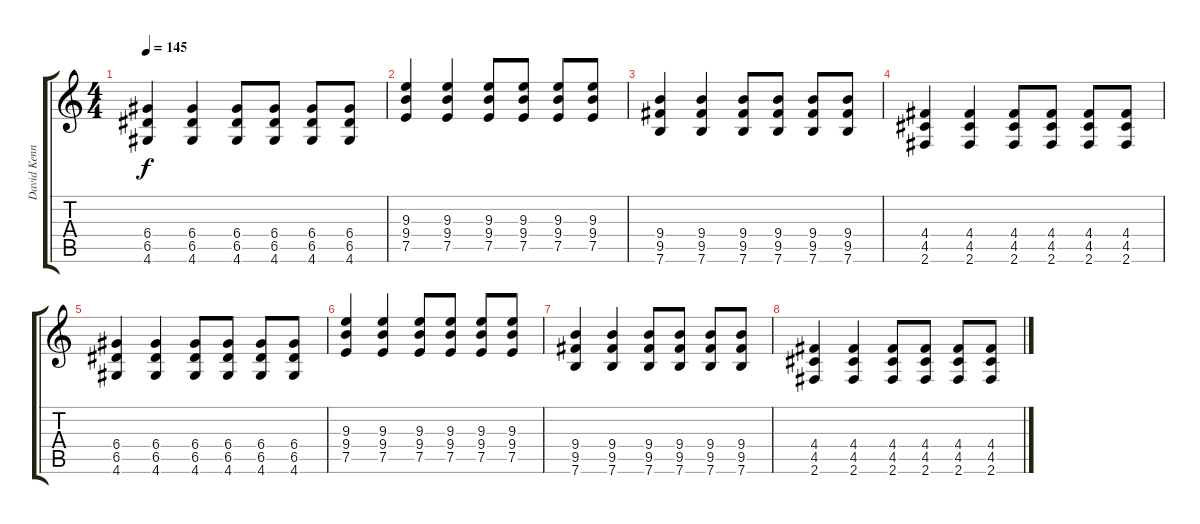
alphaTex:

\track ("David Kennedy" "David Kenn") {instrument overdrivenguitar}
\staff {score tabs}
\tuning (E4 B3 G3 D3 A2 E2) {hide}
\ts (4 4)
\tempo 145
\clef g2
\ks c
(6.4 6.5 4.6).4{dy f} (6.4 6.5 4.6).4 (6.4 6.5 4.6).8 (6.4 6.5 4.6).8 (6.4 6.5 4.6).8 (6.4 6.5 4.6).8 |
(9.3 9.4 7.5).4 (9.3 9.4 7.5).4 (9.3 9.4 7.5).8 (9.3 9.4 7.5).8 (9.3 9.4 7.5).8 (9.3 9.4 7.5).8 |
(9.4 9.5 7.6).4 (9.4 9.5 7.6).4 (9.4 9.5 7.6).8 (9.4 9.5 7.6).8 (9.4 9.5 7.6).8 (9.4 9.5 7.6).8 |
(4.4 4.5 2.6).4 (4.4 4.5 2.6).4 (4.4 4.5 2.6).8 (4.4 4.5 2.6).8 (4.4 4.5 2.6).8 (4.4 4.5 2.6).8 |
(6.4 6.5 4.6).4 (6.4 6.5 4.6).4 (6.4 6.5 4.6).8 (6.4 6.5 4.6).8 (6.4 6.5 4.6).8 (6.4 6.5 4.6).8 |
(9.3 9.4 7.5).4 (9.3 9.4 7.5).4 (9.3 9.4 7.5).8 (9.3 9.4 7.5).8 (9.3 9.4 7.5).8 (9.3 9.4 7.5).8 |
(9.4 9.5 7.6).4 (9.4 9.5 7.6).4 (9.4 9.5 7.6).8 (9.4 9.5 7.6).8 (9.4 9.5 7.6).8 (9.4 9.5 7.6).8 |
(4.4 4.5 2.6).4 (4.4 4.5 2.6).4 (4.4 4.5 2.6).8 (4.4 4.5 2.6).8 (4.4 4.5 2.6).8 (4.4 4.5 2.6).8
